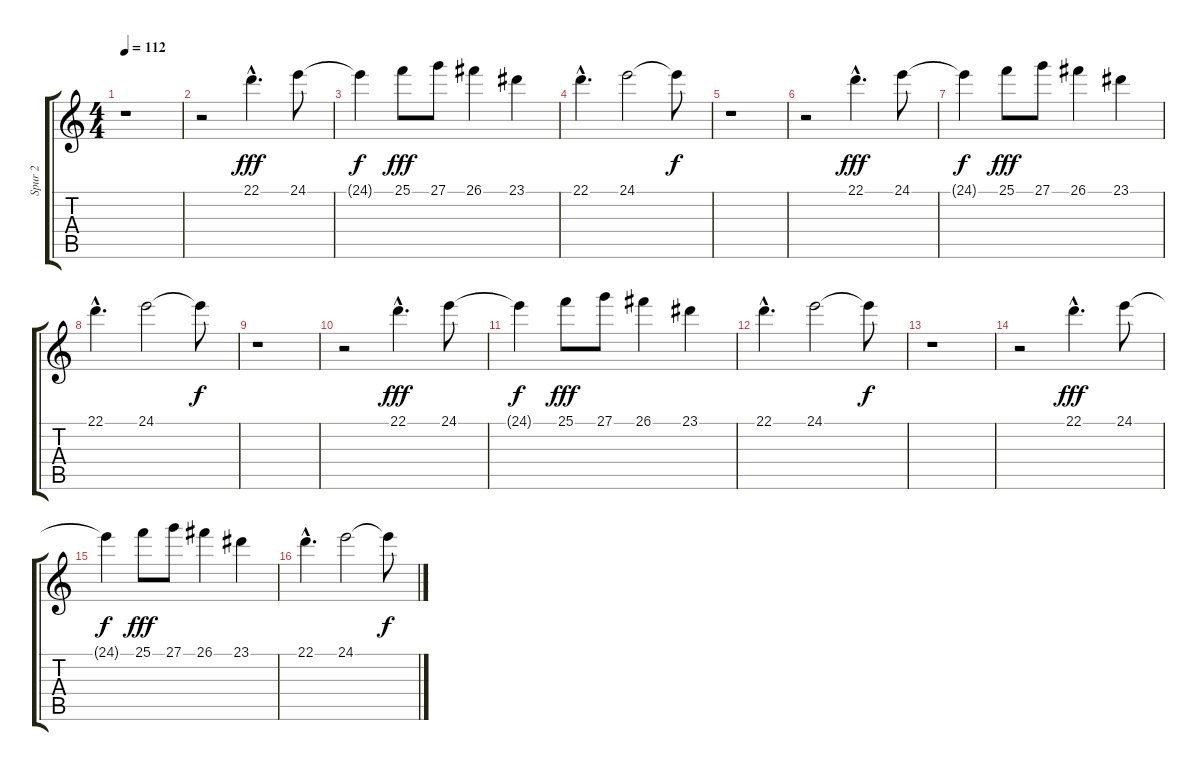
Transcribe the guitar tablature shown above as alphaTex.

\track ("Spur 2" "Spur 2") {instrument reedorgan}
\staff {score tabs}
\tuning (E4 B3 G3 D3 A2 E2) {hide}
\ts (4 4)
\tempo 112
\clef g2
\ks c
r.1{dy fff instrument reedorgan} |
r.2 22.1{hac}.4{d volume 15} 24.1.8{volume 16} |
24.1{t}.4{dy f} 25.1.8{dy fff} 27.1.8 26.1.4 23.1.4 |
22.1{hac}.4{d} 24.1.2 24.1{t}.8{dy f} |
r.1 |
r.2 22.1{hac}.4{d dy fff} 24.1.8 |
24.1{t}.4{dy f} 25.1.8{dy fff} 27.1.8 26.1.4 23.1.4 |
22.1{hac}.4{d} 24.1.2 24.1{t}.8{dy f} |
r.1 |
r.2 22.1{hac}.4{d dy fff} 24.1.8 |
24.1{t}.4{dy f} 25.1.8{dy fff} 27.1.8 26.1.4 23.1.4 |
22.1{hac}.4{d} 24.1.2 24.1{t}.8{dy f} |
r.1 |
r.2 22.1{hac}.4{d dy fff} 24.1.8 |
24.1{t}.4{dy f} 25.1.8{dy fff} 27.1.8 26.1.4 23.1.4 |
22.1{hac}.4{d} 24.1.2 24.1{t}.8{dy f}
